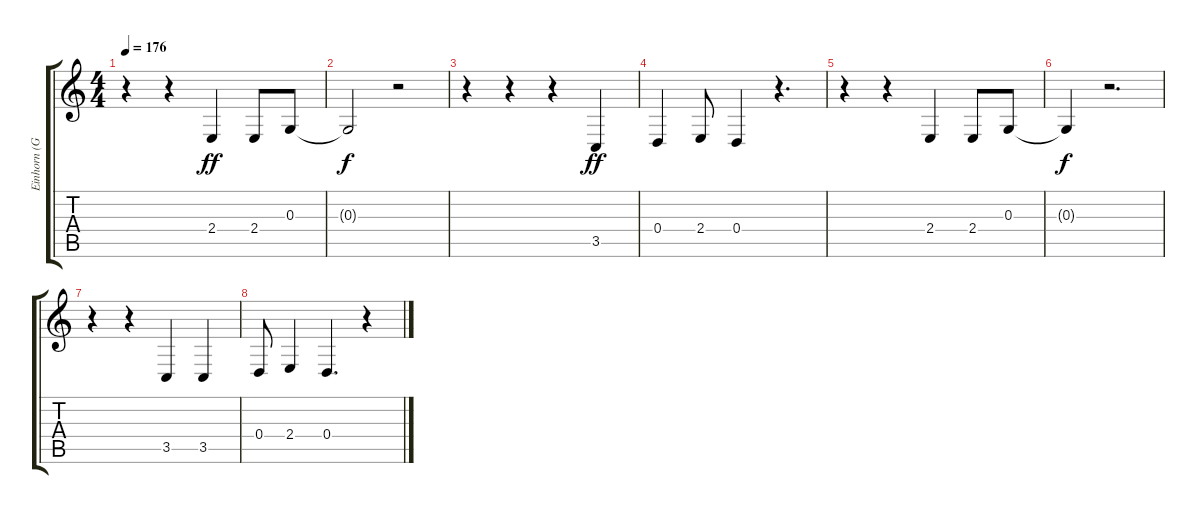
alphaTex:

\track ("Einhorn (Gesang)" "Einhorn (G") {instrument cello}
\staff {score tabs}
\tuning (E4 B3 G3 D3 A2 E2) {hide}
\ts (4 4)
\tempo 176
\clef g2
\ks c
r.4{dy ff} r.4 2.4.4 2.4.8 0.3.8 |
0.3{t}.2{dy f} r.2 |
r.4 r.4 r.4 3.5.4{dy ff} |
0.4.4 2.4.8 0.4.4 r.4{d} |
r.4 r.4 2.4.4 2.4.8 0.3.8 |
0.3{t}.4{dy f} r.2{d} |
r.4 r.4 3.5.4 3.5.4 |
0.4.8 2.4.4 0.4.4{d} r.4
